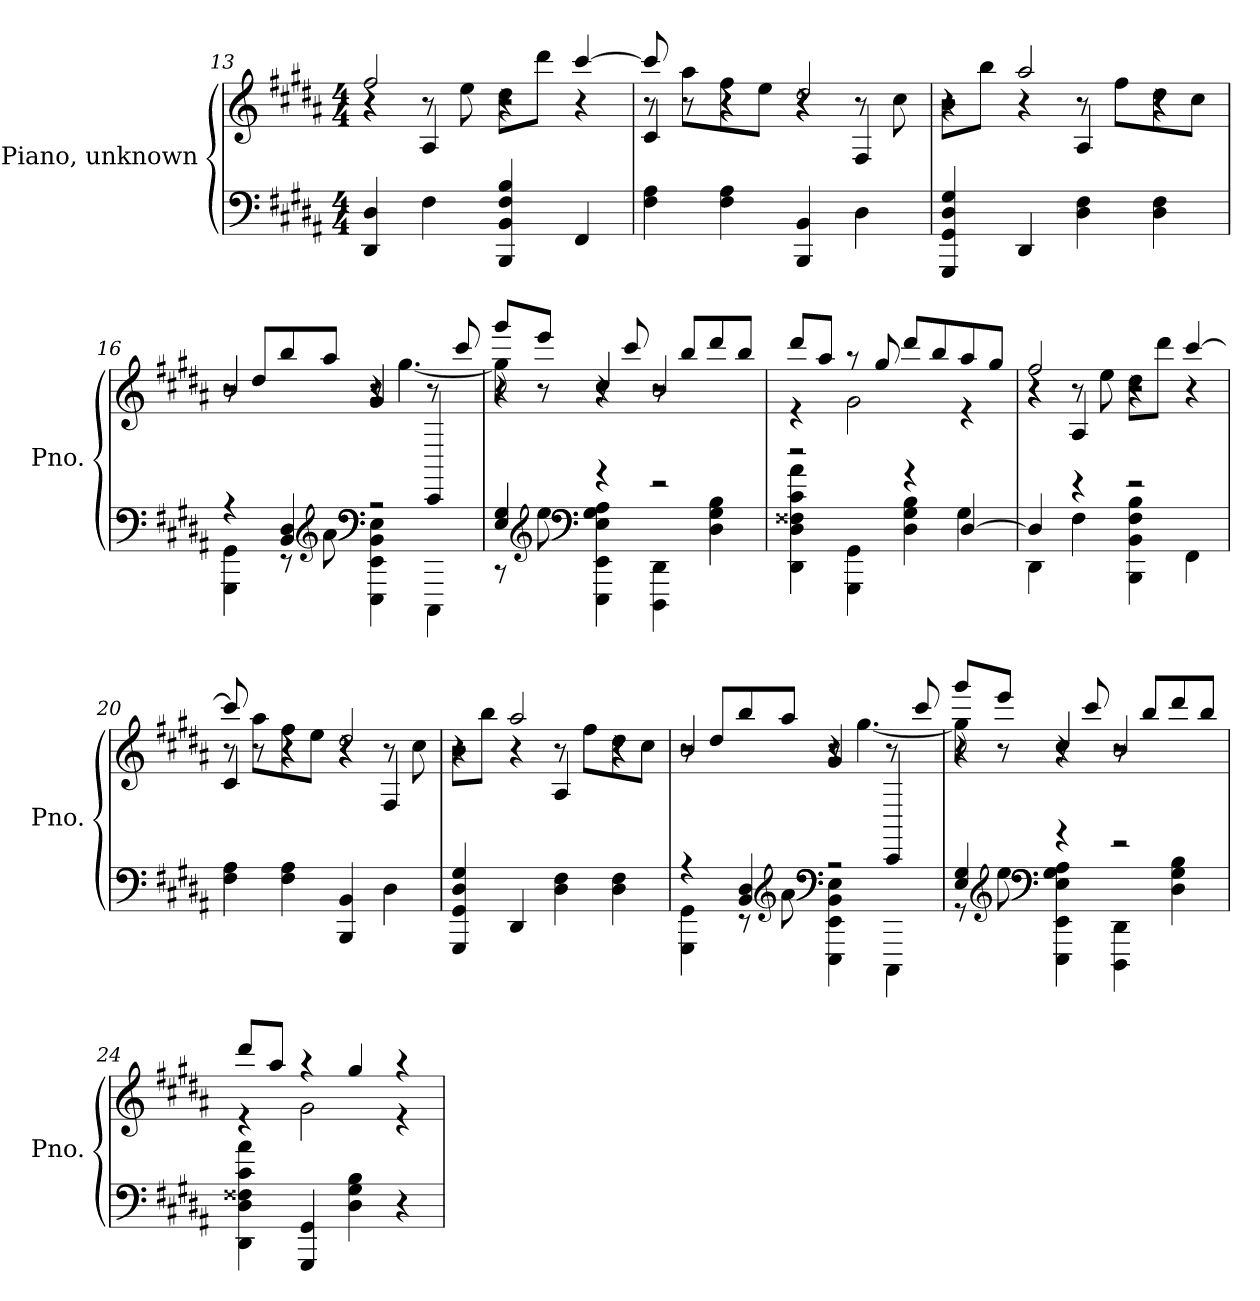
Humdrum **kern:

**kern	**kern
*part1	*part1
*staff2	*staff1
*I"Piano, unknown	*
*I'Pno.	*
*clefF4	*clefG2
*k[f#c#g#d#a#]	*k[f#c#g#d#a#]
*M4/4	*M4/4
=13	=13
*	*^
*	*	*^
4DD#/ 4D#/	2ff#/	4r	4r
4F#\	.	8r	4A#/
.	.	8ee\	.
4BBB/ 4BB/ 4F#/ 4B/	4r	8dd#\L	2r
.	.	8ddd#\J	.
4FF#/	[4ccc#/	4r	.
=14	=14	=14	=14
4F#\ 4A#\	8ccc#/]	8r	4c#/
.	8r	8aa#\L	.
4F#\ 4A#\	4r	8ff#\	4r
.	.	8ee\J	.
4BBB/ 4BB/	2dd#/	4r	4r
4D#\	.	8r	4F#/
.	.	8cc#\	.
=15	=15	=15	=15
4GGG#/ 4GG#/ 4D#/ 4G#/	4r	8b\L	2r
.	.	8bb\J	.
4DD#/	2aa#/	4r	.
4D#\ 4F#\	.	8r	4A#/
.	.	8ff#\L	.
4D#\ 4F#\	4r	8dd#\	4r
.	.	8cc#\J	.
!!LO:LB:g=z	!!	!!
=16	=16	=16	=16
*^	*	*	*
4r	4GGG#\ 4GG#\	8r	2r	2b/
.	.	8dd#/L	.	.
4BB/ 4D#/	8r	8bb/	.	.
*clefG2	*	*	*	*
.	8a#\	8aa#/J	.	.
*clefF4	*	*	*	*
2r	4EEE\ 4EE\ 4BB\ 4E\	4r	8r	4g#/
.	.	.	[4.gg#\	.
.	4CCC#\	8r	.	4CC#/
.	.	8ccc#/	.	.
=17	=17	=17	=17	=17
4E/ 4G#/	8r	8ggg#/L	8gg#\]	4r
*clefG2	*	*	*	*
.	8ee\	8eee/J	8r	.
*clefF4	*	*	*	*
4r	4EEE\ 4EE\ 4E\ 4G#\ 4A#\	8r	4r	4cc#/
.	.	8ccc#/	.	.
2r	4DDD#\ 4DD#\	8r	2r	2b/
.	.	8bb/L	.	.
.	4D#\ 4G#\ 4B\	8ddd#/	.	.
.	.	8bb/J	.	.
*	*	*	*v	*v
=18	=18	=18	=18
2r	4DD#\ 4D#\ 4F##X\ 4c#\ 4a#\	8ddd#/L	4r
.	.	8aa#/J	.
.	4GGG#\ 4GG#\	8r	2g#\
.	.	8gg#/	.
4r	4D#\ 4G#\ 4B\	8ddd#/L	.
.	.	8bb/	.
[4D#/	4G#\	8aa#/	4r
.	.	8gg#/J	.
!!LO:LB:g=z
=19	=19	=19	=19
*	*	*	*^
4D#/]	4DD#\	2ff#/	4r	4r
4r	4F#\	.	8r	4A#/
.	.	.	8ee\	.
2r	4BBB\ 4BB\ 4F#\ 4B\	4r	8dd#\L	2r
.	.	.	8ddd#\J	.
.	4FF#\	[4ccc#/	4r	.
*v	*v	*	*	*
=20	=20	=20	=20
4F#\ 4A#\	8ccc#/]	8r	4c#/
.	8r	8aa#\L	.
4F#\ 4A#\	4r	8ff#\	4r
.	.	8ee\J	.
4BBB/ 4BB/	2dd#/	4r	4r
4D#\	.	8r	4F#/
.	.	8cc#\	.
=21	=21	=21	=21
4GGG#/ 4GG#/ 4D#/ 4G#/	4r	8b\L	2r
.	.	8bb\J	.
4DD#/	2aa#/	4r	.
4D#\ 4F#\	.	8r	4A#/
.	.	8ff#\L	.
4D#\ 4F#\	4r	8dd#\	4r
.	.	8cc#\J	.
=22	=22	=22	=22
*^	*	*	*
4r	4GGG#\ 4GG#\	8r	2r	2b/
.	.	8dd#/L	.	.
4BB/ 4D#/	8r	8bb/	.	.
*clefG2	*	*	*	*
.	8a#\	8aa#/J	.	.
*clefF4	*	*	*	*
2r	4EEE\ 4EE\ 4BB\ 4E\	4r	8r	4g#/
.	.	.	[4.gg#\	.
.	4CCC#\	8r	.	4CC#/
.	.	8ccc#/	.	.
!!LO:PB:g=z	!!	!!
=23	=23	=23	=23	=23
4E/ 4G#/	8r	8ggg#/L	8gg#\]	4r
*clefG2	*	*	*	*
.	8ee\	8eee/J	8r	.
*clefF4	*	*	*	*
4r	4EEE\ 4EE\ 4E\ 4G#\ 4A#\	8r	4r	4cc#/
.	.	8ccc#/	.	.
2r	4DDD#\ 4DD#\	8r	2r	2b/
.	.	8bb/L	.	.
.	4D#\ 4G#\ 4B\	8ddd#/	.	.
.	.	8bb/J	.	.
*v	*v	*	*	*
*	*	*v	*v
=24	=24	=24
4DD#\ 4D#\ 4F##X\ 4c#\ 4a#\	8ddd#/L	4r
.	8aa#/J	.
4GGG#/ 4GG#/	4r	2g#\
4D#\ 4G#\ 4B\	4gg#/	.
4r	4r	4r
*	*v	*v
=	=
*-	*-
